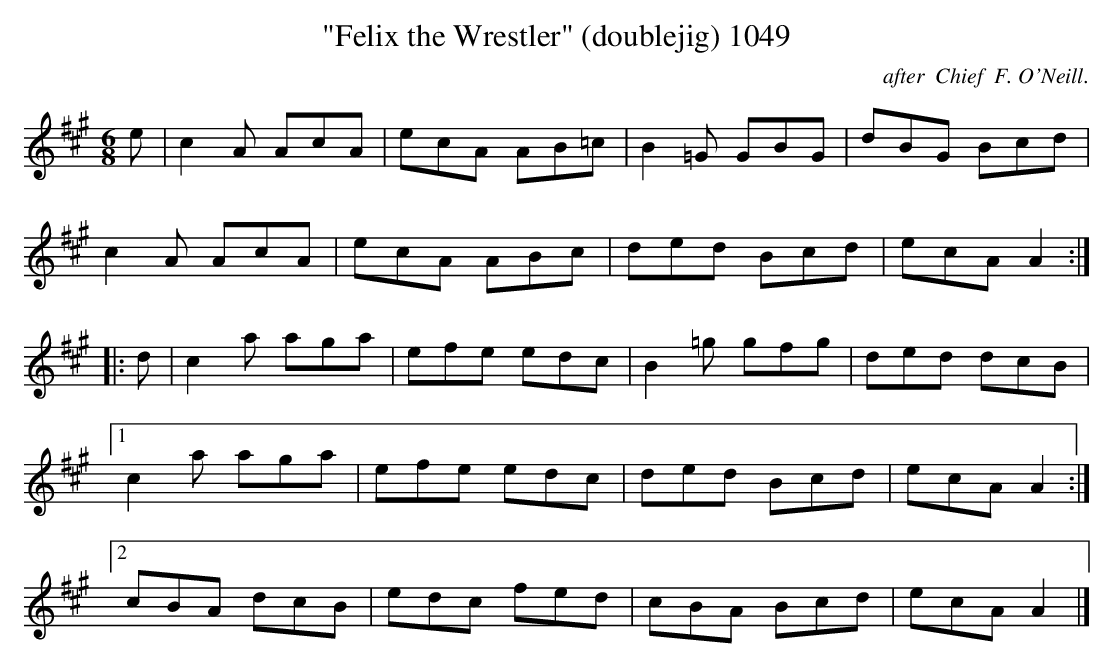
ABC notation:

X:1
T:"Felix the Wrestler" (doublejig) 1049
C: after  Chief  F. O'Neill.
BRENNAN July 2003 (HTTP://WWW.SOSYOURMOM.COM)
M:6/8
L:1/8
K:A
e|c2A AcA|ecA AB=c|B2=G GBG|dBG Bcd|
c2A AcA|ecA ABc|ded Bcd|ecA A2:|
|:d|c2a aga|efe edc|B2=g gfg|ded dcB|
[1c2a aga|efe edc|ded Bcd|ecA A2:|
[2cBA dcB|edc fed|cBA Bcd|ecA A2|]
